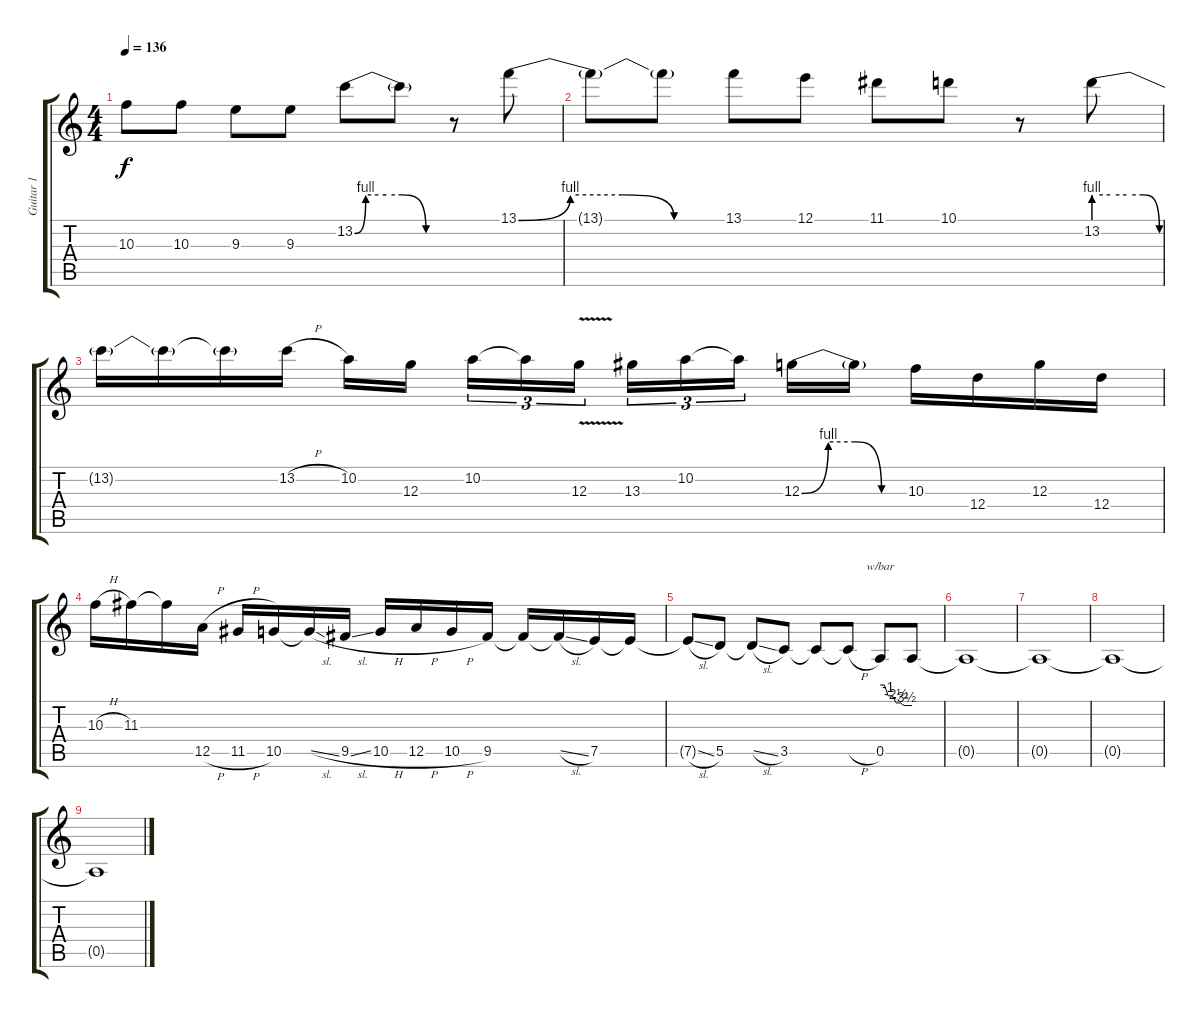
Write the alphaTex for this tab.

\track ("Guitar 1" "Guitar 1") {instrument acousticguitarsteel}
\staff {score tabs}
\tuning (E4 B3 G3 D3 A2 D2) {hide}
\ts (4 4)
\tempo 136
\clef g2
\ks c
10.3.8{dy f} 10.3.8 9.3.8 9.3.8 13.2{be (custom 0 0 7 4 15 4 20 4 30 4 45 0 60 0)}.8 13.2{t}.8 r.8 13.1{be (custom 0 0 15 4 30 4 45 0 60 0)}.8 |
13.1{t}.8 13.1{t}.8 13.1.8 12.1.8 11.1.8 10.1.8 r.8 13.2{be (custom 0 4 15 4 30 4 45 4 60 0)}.8 |
13.2{t}.16 13.2{t}.16 13.2{t}.16 13.2{h}.16 10.2.16 12.3.16{beam splitsecondary} 10.2.16{tu (3 2)} 10.2{t}.16{tu (3 2)} 12.3{v}.16{tu (3 2)} 13.3.16{tu (3 2)} 10.2.16{tu (3 2)} 10.2{t}.16{tu (3 2) beam splitsecondary} 12.3{be (custom 0 0 15 4 30 4 45 0 60 0)}.16 12.3{t}.16 10.3.16 12.4.16 12.3.16 12.4.16 |
10.3{h}.16 11.3.16 11.3{t}.16 12.5{h}.16 11.5{h}.16 10.5.16 10.5{sl t}.16 9.5{sl}.16 10.5{h}.16 12.5{h}.16 10.5{h}.16 9.5.16 9.5{t}.16 9.5{sl t}.16 7.5.16 7.5{t}.16 |
7.5{sl t}.8 5.5.8 5.5{sl t}.8 3.5.8 3.5{t}.8 3.5{h t}.8 0.5.8{tbe (custom default 0 0 8 0 15 -4 23 -4 30 -10 38 -10 45 -14 53 -14 60 -14)} 0.5{t}.8 |
0.5{t}.1 |
0.5{t}.1 |
0.5{t}.1 |
0.5{t}.1
